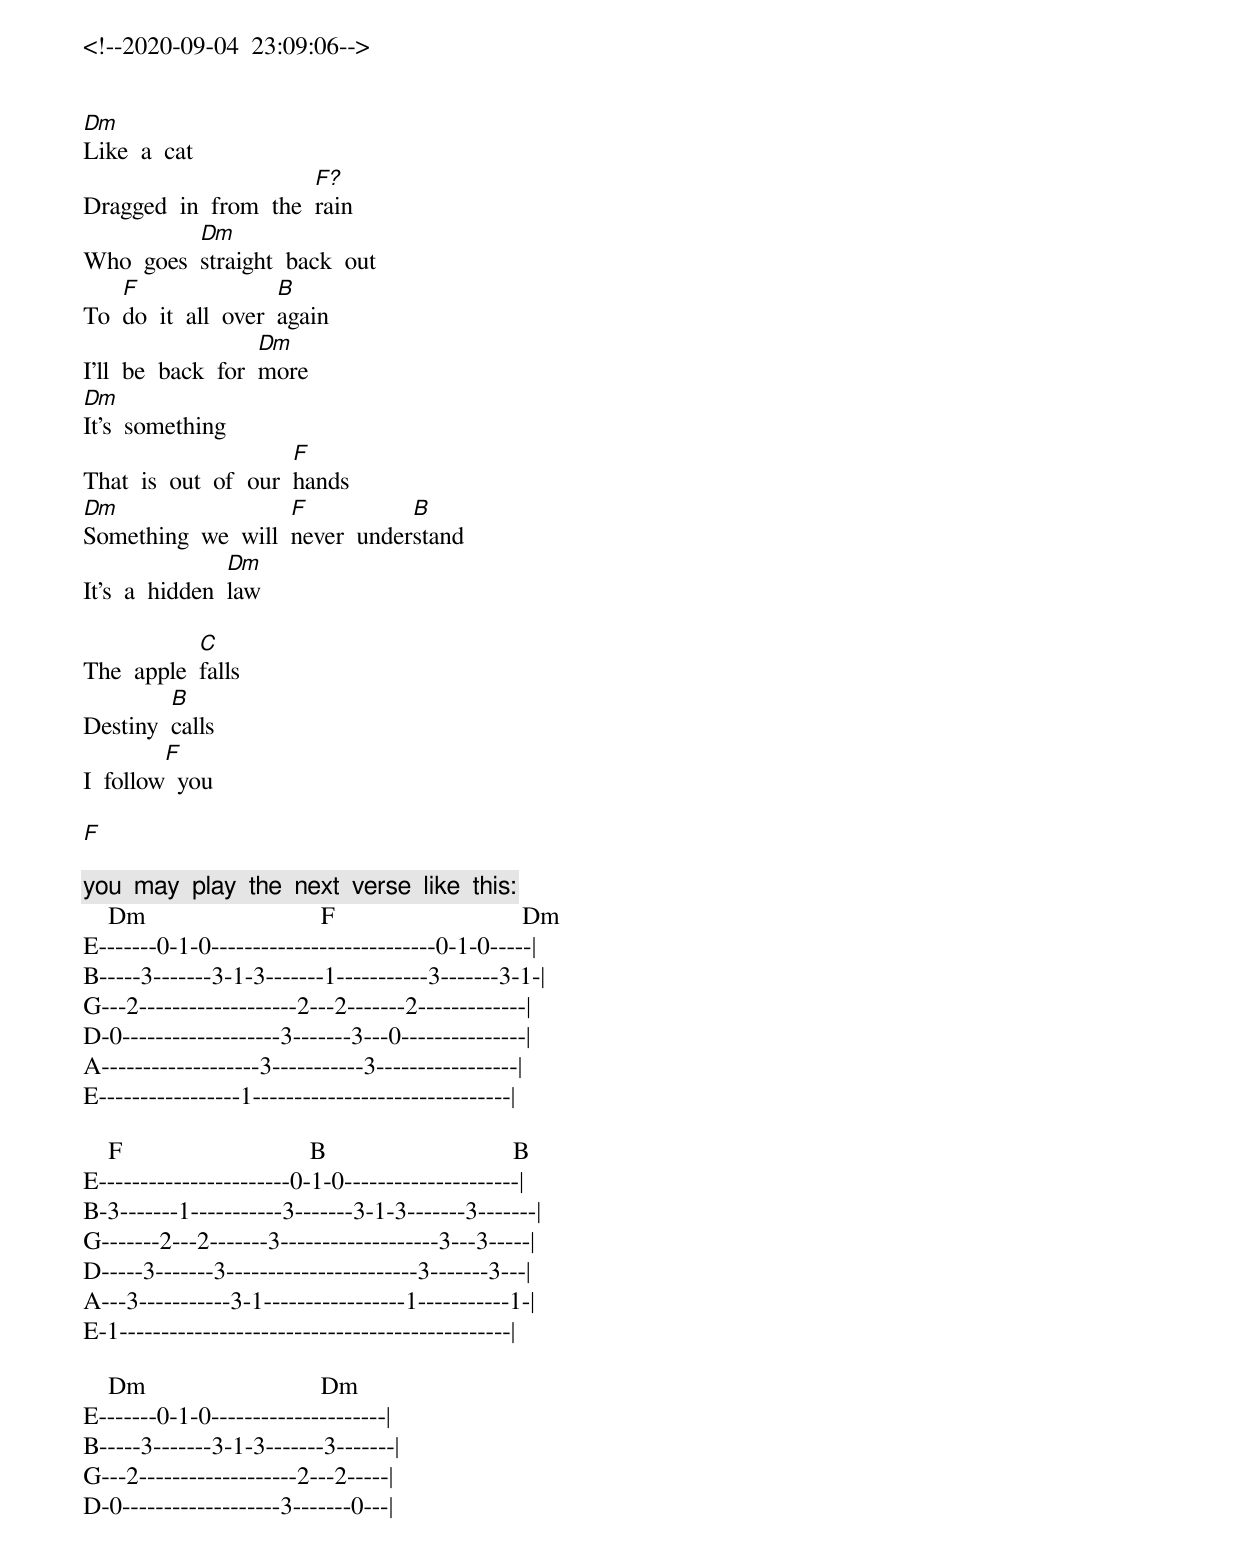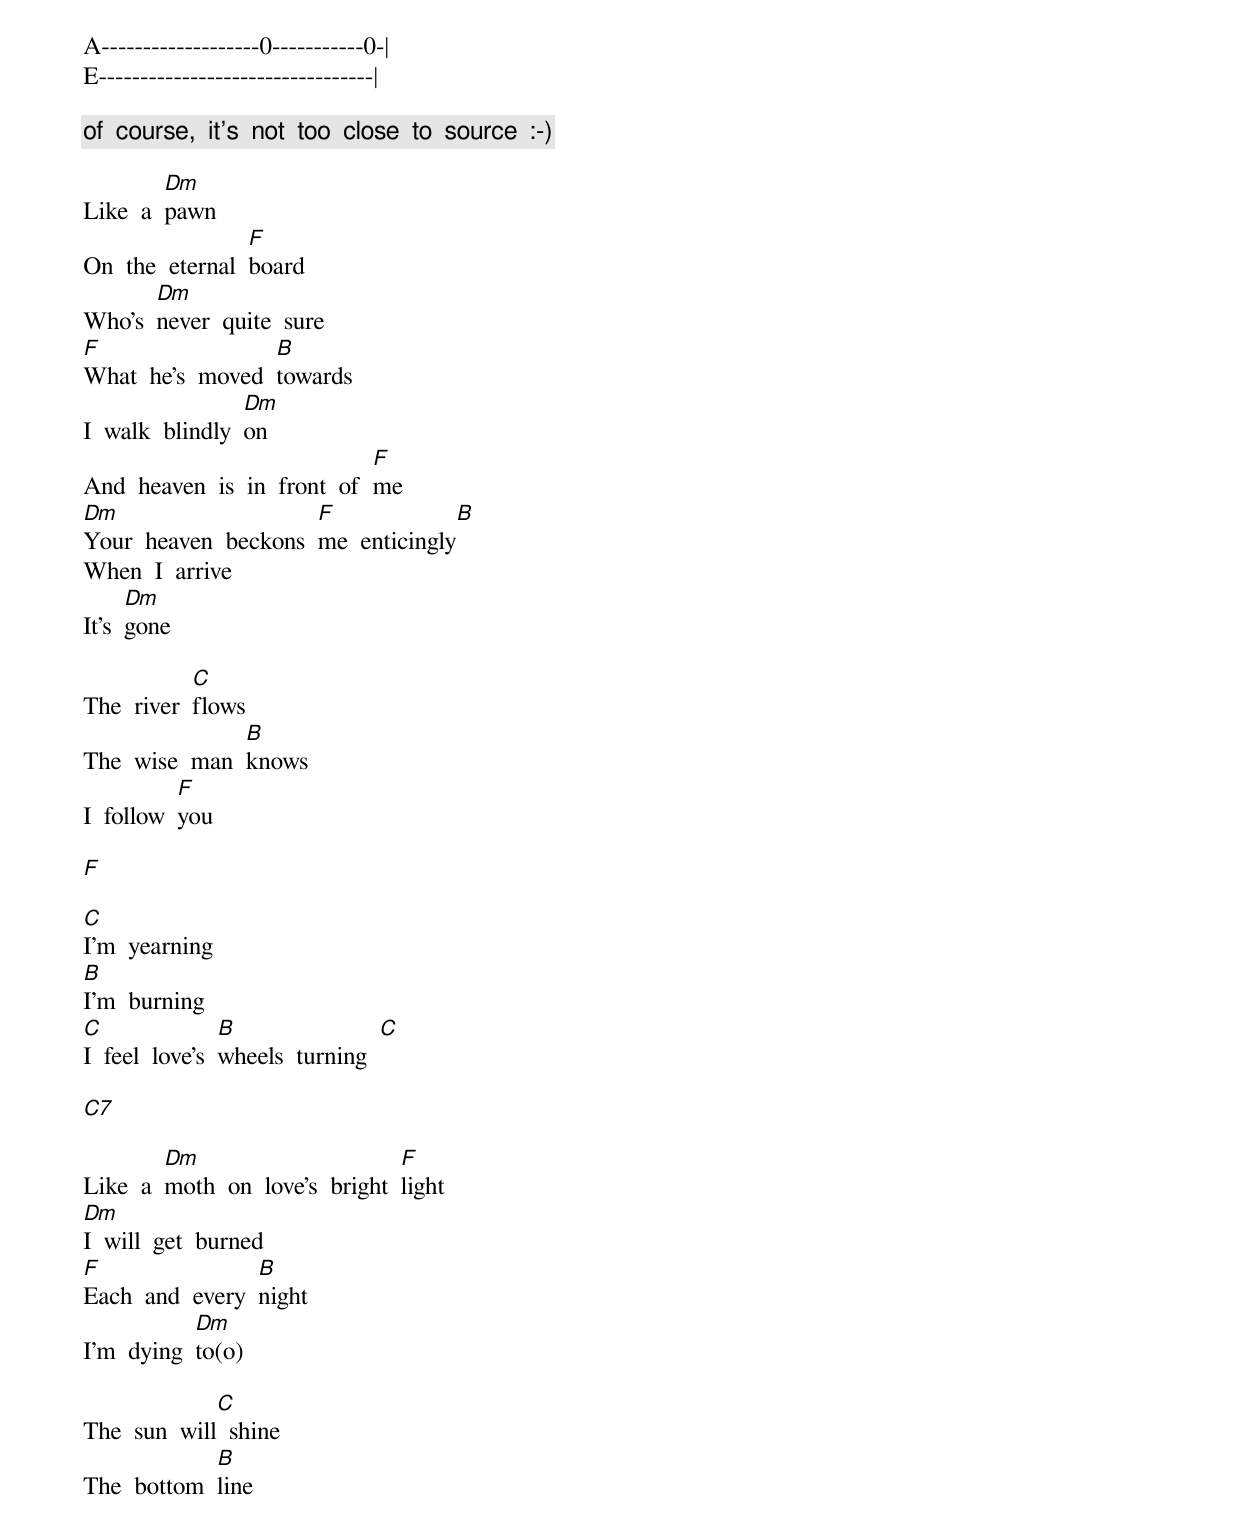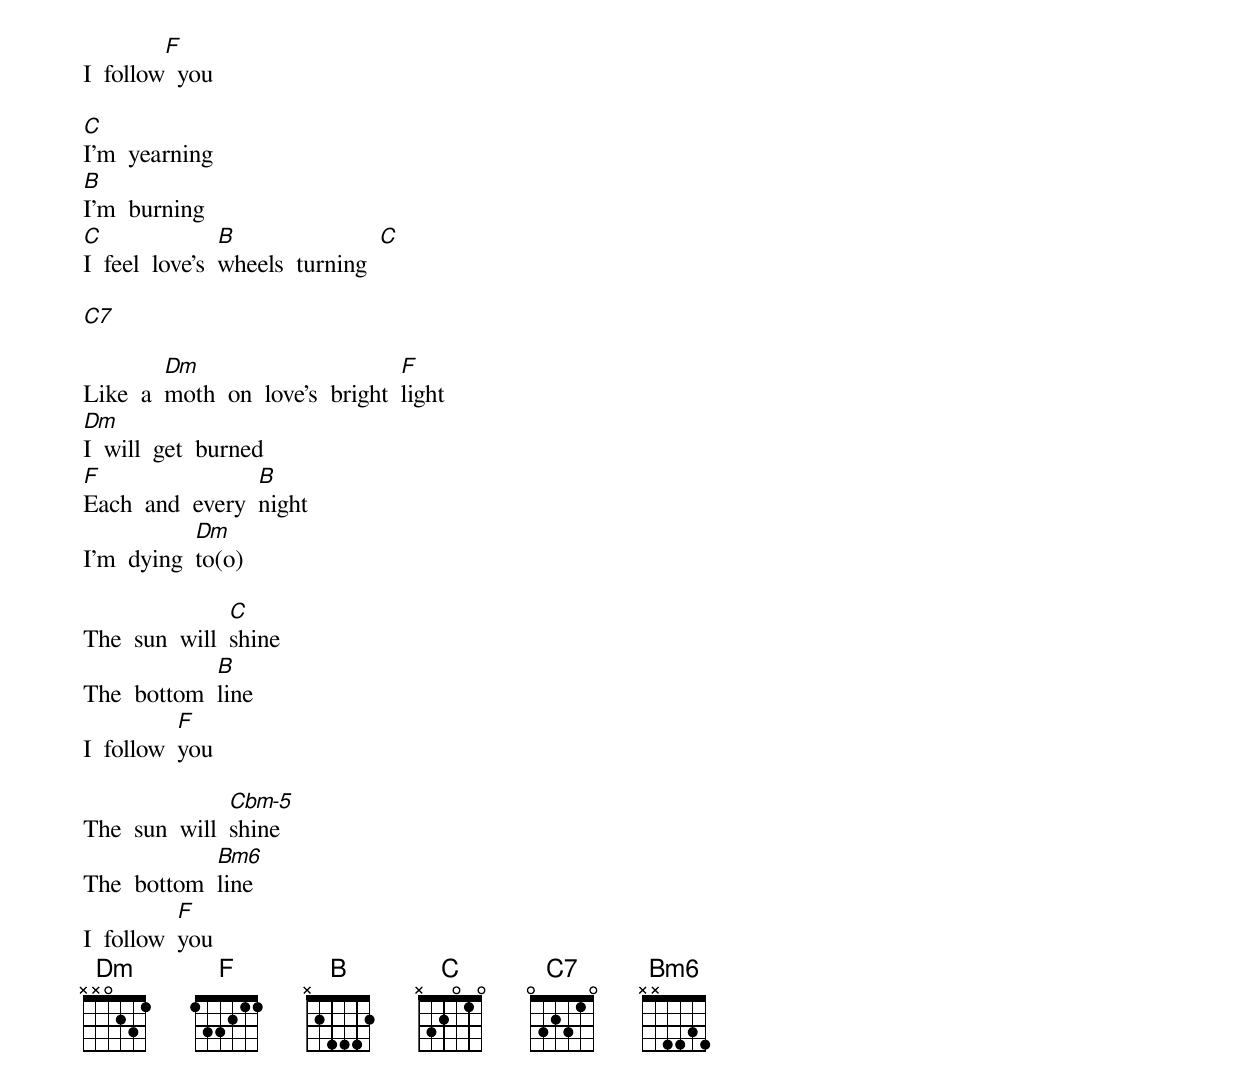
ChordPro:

<!--2020-09-04 23:09:06-->
{define: Dm   - 557765 or 000231}
{define: F    - 587565 or 133211}
{define: B or A# - 688766 or 113331}
{define: C    - 335553}
{define: Cbm-5- xx5653}
{define: Bm6  - 688686}


[Dm]Like a cat
Dragged in from the [F?]rain
Who goes [Dm]straight back out
To [F]do it all over [B]again
I'll be back for [Dm]more
[Dm]It's something
That is out of our [F]hands
[Dm]Something we will [F]never under[B]stand
It's a hidden [Dm]law

The apple [C]falls
Destiny [B]calls
I follow[F] you

[F]

{comment: you may play the next verse like this:}
  Dm              F               Dm
E-------0-1-0---------------------------0-1-0-----|
B-----3-------3-1-3-------1-----------3-------3-1-|
G---2-------------------2---2-------2-------------|
D-0-------------------3-------3---0---------------|
A-------------------3-----------3-----------------|
E-----------------1-------------------------------|

  F               B               B
E-----------------------0-1-0---------------------|
B-3-------1-----------3-------3-1-3-------3-------|
G-------2---2-------3-------------------3---3-----|
D-----3-------3-----------------------3-------3---|
A---3-----------3-1-----------------1-----------1-|
E-1-----------------------------------------------|

  Dm              Dm
E-------0-1-0---------------------|
B-----3-------3-1-3-------3-------|
G---2-------------------2---2-----|
D-0-------------------3-------0---|
A-------------------0-----------0-|
E---------------------------------|

{comment: of course, it's not too close to source :-)}

Like a [Dm]pawn
On the eternal [F]board
Who's [Dm]never quite sure
[F]What he's moved [B]towards
I walk blindly [Dm]on
And heaven is in front of [F]me
[Dm]Your heaven beckons [F]me enticingly[B]
When I arrive
It's [Dm]gone

The river [C]flows
The wise man [B]knows
I follow [F]you

[F]

[C]I'm yearning
[B]I'm burning
[C]I feel love's [B]wheels turning [C]

[C7]

Like a [Dm]moth on love's bright [F]light
[Dm]I will get burned
[F]Each and every [B]night
I'm dying [Dm]to(o)

The sun will[C] shine
The bottom [B]line
I follow[F] you

[C]I'm yearning
[B]I'm burning
[C]I feel love's [B]wheels turning [C]

[C7]

Like a [Dm]moth on love's bright [F]light
[Dm]I will get burned
[F]Each and every [B]night
I'm dying [Dm]to(o)

The sun will [C]shine
The bottom [B]line
I follow [F]you

The sun will [Cbm-5]shine
The bottom [Bm6]line
I follow [F]you
